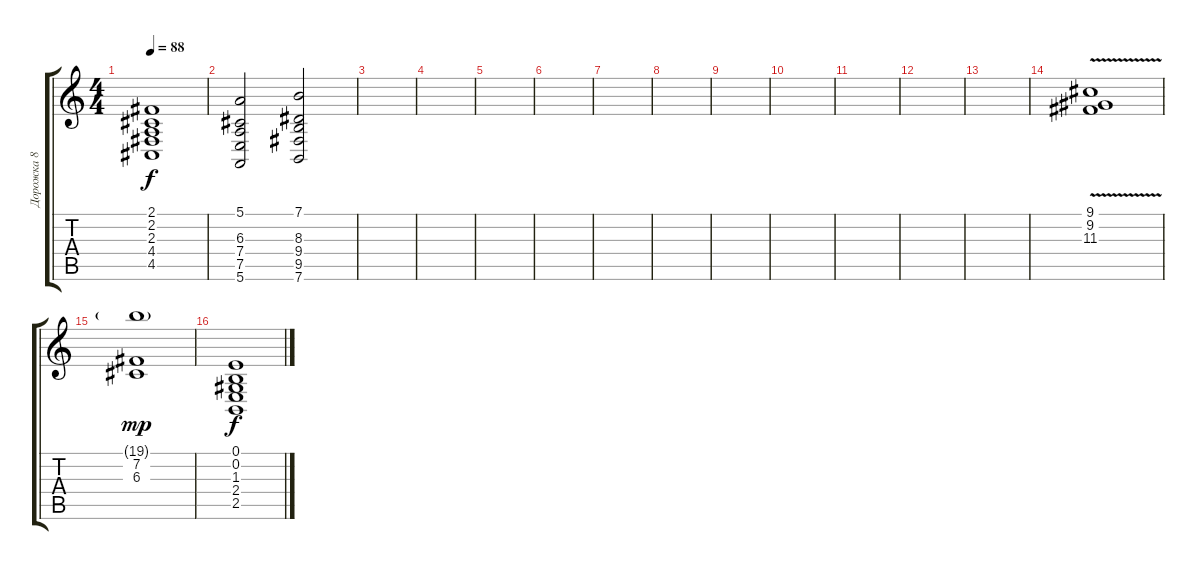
\track ("Дорожка 8" "Дорожка 8") {instrument stringensemble1}
\staff {score tabs}
\tuning (E4 B3 G3 D3 A2 E2) {hide}
\ts (4 4)
\tempo 88
\clef g2
\ks c
(2.1 2.2 2.3 4.4 4.5).1{dy f} |
(5.1 6.3 7.4 7.5 5.6).2 (7.1 8.3 9.4 9.5 7.6).2 |
|
|
|
|
|
|
|
|
|
|
|
(9.1{v} 9.2{v} 11.3{v}).1 |
(19.1{g} 7.2 6.3).1{dy mp} |
(0.1 0.2 1.3 2.4 2.5).1{dy f}
